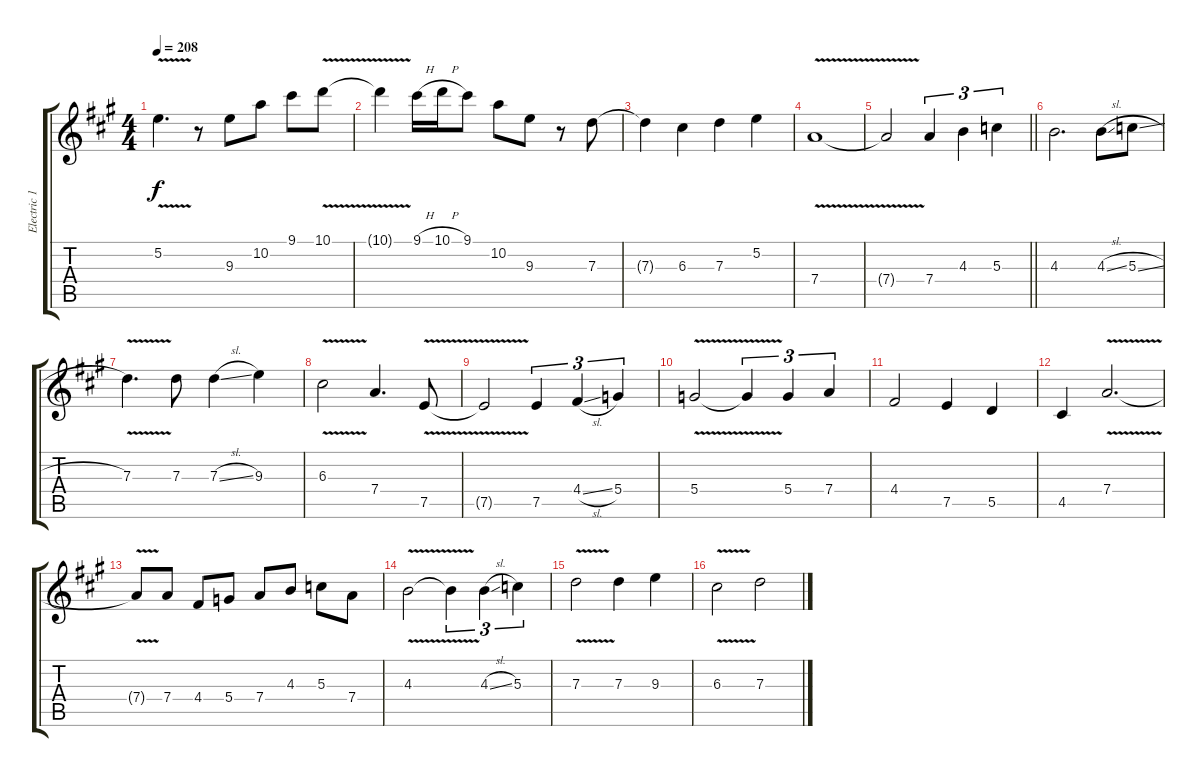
\track ("Electric 1" "Electric 1") {instrument distortionguitar}
\staff {score tabs}
\tuning (E4 B3 G3 D3 A2 E2) {hide}
\ts (4 4)
\tempo 208
\clef g2
\ks a
5.2{v t}.4{d dy f} r.8 9.3.8 10.2.8 9.1.8 10.1{v}.8 |
10.1{t}.4 9.1{h}.16 10.1{h}.16 9.1.8 10.2.8 9.3.8 r.8 7.3.8 |
7.3{t}.4 6.3.4 7.3.4 5.2.4 |
7.4{v}.1 |
\barLineRight lightlight
7.4{v t}.2 7.4.4{tu (3 2)} 4.3.4{tu (3 2)} 5.3.4{tu (3 2)} |
4.3.2{d} 4.3{sl}.8 5.3{sl}.8 |
7.3{v}.4{d} 7.3.8 7.3{sl}.4 9.3.4 |
6.3{v}.2 7.4.4{d} 7.5{v}.8 |
7.5{v t}.2 7.5.4{tu (3 2)} 4.4{sl}.4{tu (3 2)} 5.4.4{tu (3 2)} |
5.4{v}.2 5.4{t}.4{tu (3 2)} 5.4.4{tu (3 2)} 7.4.4{tu (3 2)} |
4.4.2 7.5.4 5.5.4 |
4.5.4 7.4{v}.2{d} |
7.4{t}.8 7.4.8 4.4.8 5.4.8 7.4.8 4.3.8 5.3.8 7.4.8 |
4.3{v}.2 4.3{v t}.4{tu (3 2)} 4.3{sl}.4{tu (3 2)} 5.3.4{tu (3 2)} |
7.3{v}.2 7.3.4 9.3.4 |
6.3{v}.2 7.3.2
